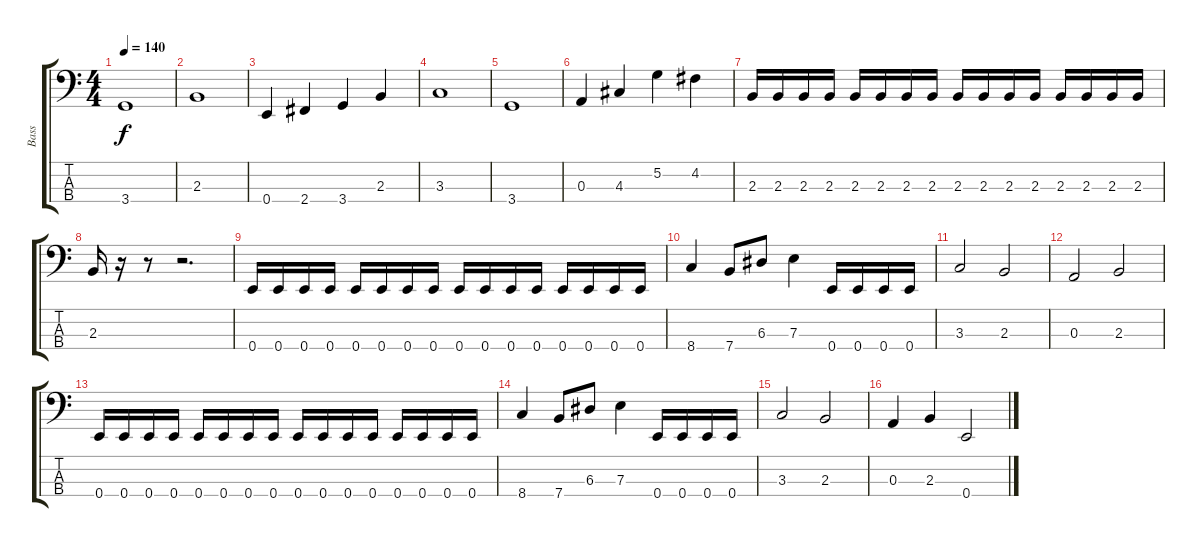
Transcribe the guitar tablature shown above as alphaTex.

\track ("Bass" "Bass") {instrument electricbasspick}
\staff {score tabs}
\tuning (G2 D2 A1 E1) {hide}
\ts (4 4)
\tempo 140
\clef f4
\ks c
3.4.1{dy f} |
2.3.1 |
0.4.4 2.4.4 3.4.4 2.3.4 |
3.3.1 |
3.4.1 |
0.3.4 4.3.4 5.2.4 4.2.4 |
2.3.16 2.3.16 2.3.16 2.3.16 2.3.16 2.3.16 2.3.16 2.3.16 2.3.16 2.3.16 2.3.16 2.3.16 2.3.16 2.3.16 2.3.16 2.3.16 |
2.3.16 r.16 r.8 r.2{d} |
0.4.16 0.4.16 0.4.16 0.4.16 0.4.16 0.4.16 0.4.16 0.4.16 0.4.16 0.4.16 0.4.16 0.4.16 0.4.16 0.4.16 0.4.16 0.4.16 |
8.4.4 7.4.8 6.3.8 7.3.4 0.4.16 0.4.16 0.4.16 0.4.16 |
3.3.2 2.3.2 |
0.3.2 2.3.2 |
0.4.16 0.4.16 0.4.16 0.4.16 0.4.16 0.4.16 0.4.16 0.4.16 0.4.16 0.4.16 0.4.16 0.4.16 0.4.16 0.4.16 0.4.16 0.4.16 |
8.4.4 7.4.8 6.3.8 7.3.4 0.4.16 0.4.16 0.4.16 0.4.16 |
3.3.2 2.3.2 |
0.3.4 2.3.4 0.4.2
